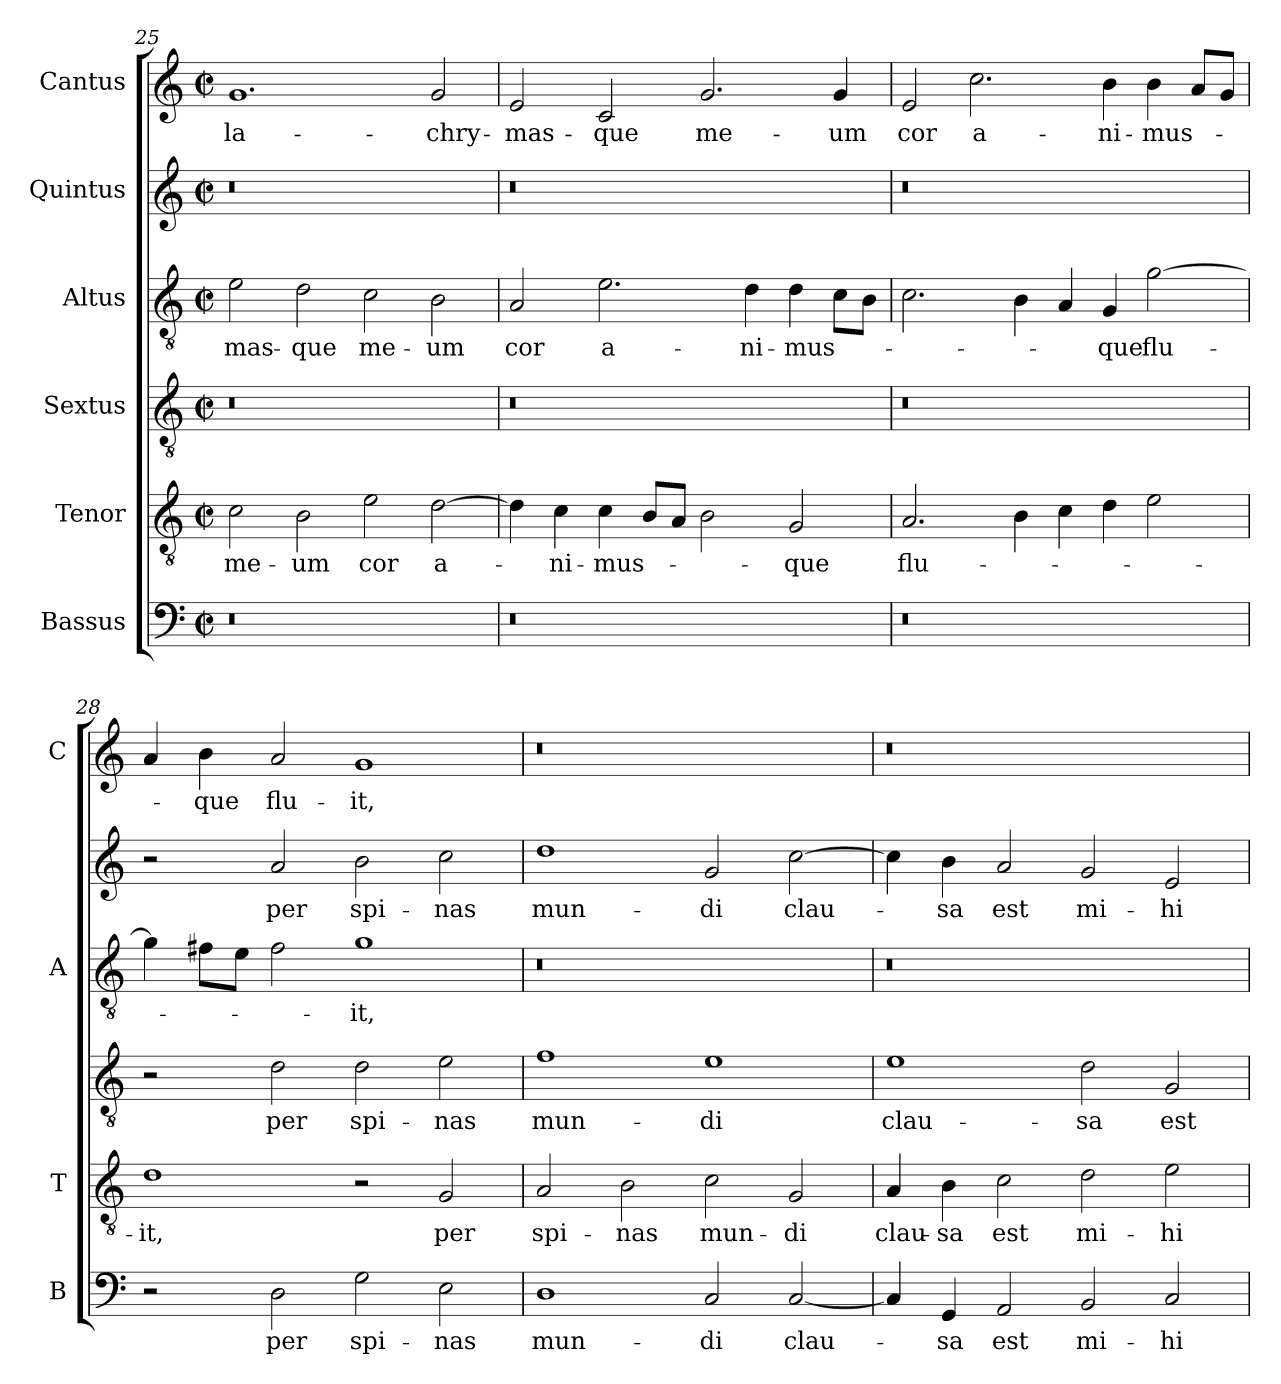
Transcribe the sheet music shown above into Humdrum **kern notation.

**kern	**text	**kern	**text	**kern	**text	**kern	**text	**kern	**text	**kern	**text
*part6	*part6	*part5	*part5	*part4	*part4	*part3	*part3	*part2	*part2	*part1	*part1
*staff6	*staff6	*staff5	*staff5	*staff4	*staff4	*staff3	*staff3	*staff2	*staff2	*staff1	*staff1
*I"Bassus	*	*I"Tenor	*	*I"Sextus	*	*I"Altus	*	*I"Quintus	*	*I"Cantus	*
*I'B	*	*I'T	*	*	*	*I'A	*	*	*	*I'C	*
*clefF4	*	*clefGv2	*	*clefGv2	*	*clefGv2	*	*clefG2	*	*clefG2	*
*k[]	*	*k[]	*	*k[]	*	*k[]	*	*k[]	*	*k[]	*
*C:	*	*C:	*	*C:	*	*C:	*	*C:	*	*C:	*
*M2/2	*	*M2/2	*	*M2/2	*	*M2/2	*	*M2/2	*	*M2/2	*
*met(c|)	*	*met(c|)	*	*met(c|)	*	*met(c|)	*	*met(c|)	*	*met(c|)	*
=25	=25	=25	=25	=25	=25	=25	=25	=25	=25	=25	=25
0r	.	2c\	me-	0r	.	2e\	-mas-	0r	.	1.g	la-
.	.	2B\	-um	.	.	2d\	-que	.	.	.	.
.	.	2e\	cor	.	.	2c\	me-	.	.	.	.
.	.	[2d\	a-	.	.	2B\	-um	.	.	2g/	-chry-
=26	=26	=26	=26	=26	=26	=26	=26	=26	=26	=26	=26
0r	.	4d\]	.	0r	.	2A/	cor	0r	.	2e/	-mas-
.	.	4c\	-ni-	.	.	.	.	.	.	.	.
.	.	4c\	-mus-	.	.	2.e\	a-	.	.	2c/	-que
.	.	8B/L	.	.	.	.	.	.	.	.	.
.	.	8A/J	.	.	.	.	.	.	.	.	.
.	.	2B\	.	.	.	.	.	.	.	2.g/	me-
.	.	.	.	.	.	4d\	-ni-	.	.	.	.
.	.	2G/	-que	.	.	4d\	-mus-	.	.	.	.
.	.	.	.	.	.	8c\L	.	.	.	4g/	-um
.	.	.	.	.	.	8B\J	.	.	.	.	.
!!LO:PB:g=z
=27	=27	=27	=27	=27	=27	=27	=27	=27	=27	=27	=27
0r	.	2.A/	flu-	0r	.	2.c\	.	0r	.	2e/	cor
.	.	.	.	.	.	.	.	.	.	2.cc\	a-
.	.	4B\	.	.	.	4B\	.	.	.	.	.
.	.	4c\	.	.	.	4A/	.	.	.	.	.
.	.	4d\	.	.	.	4G/	-que	.	.	4b\	-ni-
.	.	2e\	.	.	.	[2g\	flu-	.	.	4b\	-mus-
.	.	.	.	.	.	.	.	.	.	8a/L	.
.	.	.	.	.	.	.	.	.	.	8g/J	.
=28	=28	=28	=28	=28	=28	=28	=28	=28	=28	=28	=28
2r	.	1d	-it,	2r	.	4g\]	.	2r	.	4a/	.
.	.	.	.	.	.	8f#X\L	.	.	.	4b\	-que
.	.	.	.	.	.	8e\J	.	.	.	.	.
2D\	per	.	.	2d\	per	2f#\	.	2a/	per	2a/	flu-
2G\	spi-	2r	.	2d\	spi-	1g	-it,	2b\	spi-	1g	-it,
2E\	-nas	2G/	per	2e\	-nas	.	.	2cc\	-nas	.	.
=29	=29	=29	=29	=29	=29	=29	=29	=29	=29	=29	=29
1D	mun-	2A/	spi-	1f	mun-	0r	.	1dd	mun-	0r	.
.	.	2B\	-nas	.	.	.	.	.	.	.	.
2C/	-di	2c\	mun-	1e	-di	.	.	2g/	-di	.	.
[2C/	clau-	2G/	-di	.	.	.	.	[2cc\	clau-	.	.
!!LO:LB:g=z
=30	=30	=30	=30	=30	=30	=30	=30	=30	=30	=30	=30
4C/]	.	4A/	clau-	1e	clau-	0r	.	4cc\]	.	0r	.
4GG/	-sa	4B\	-sa	.	.	.	.	4b\	-sa	.	.
2AA/	est	2c\	est	.	.	.	.	2a/	est	.	.
2BB/	mi-	2d\	mi-	2d\	-sa	.	.	2g/	mi-	.	.
2C/	-hi	2e\	-hi	2G/	est	.	.	2e/	-hi	.	.
=	=	=	=	=	=	=	=	=	=	=	=
*-	*-	*-	*-	*-	*-	*-	*-	*-	*-	*-	*-
